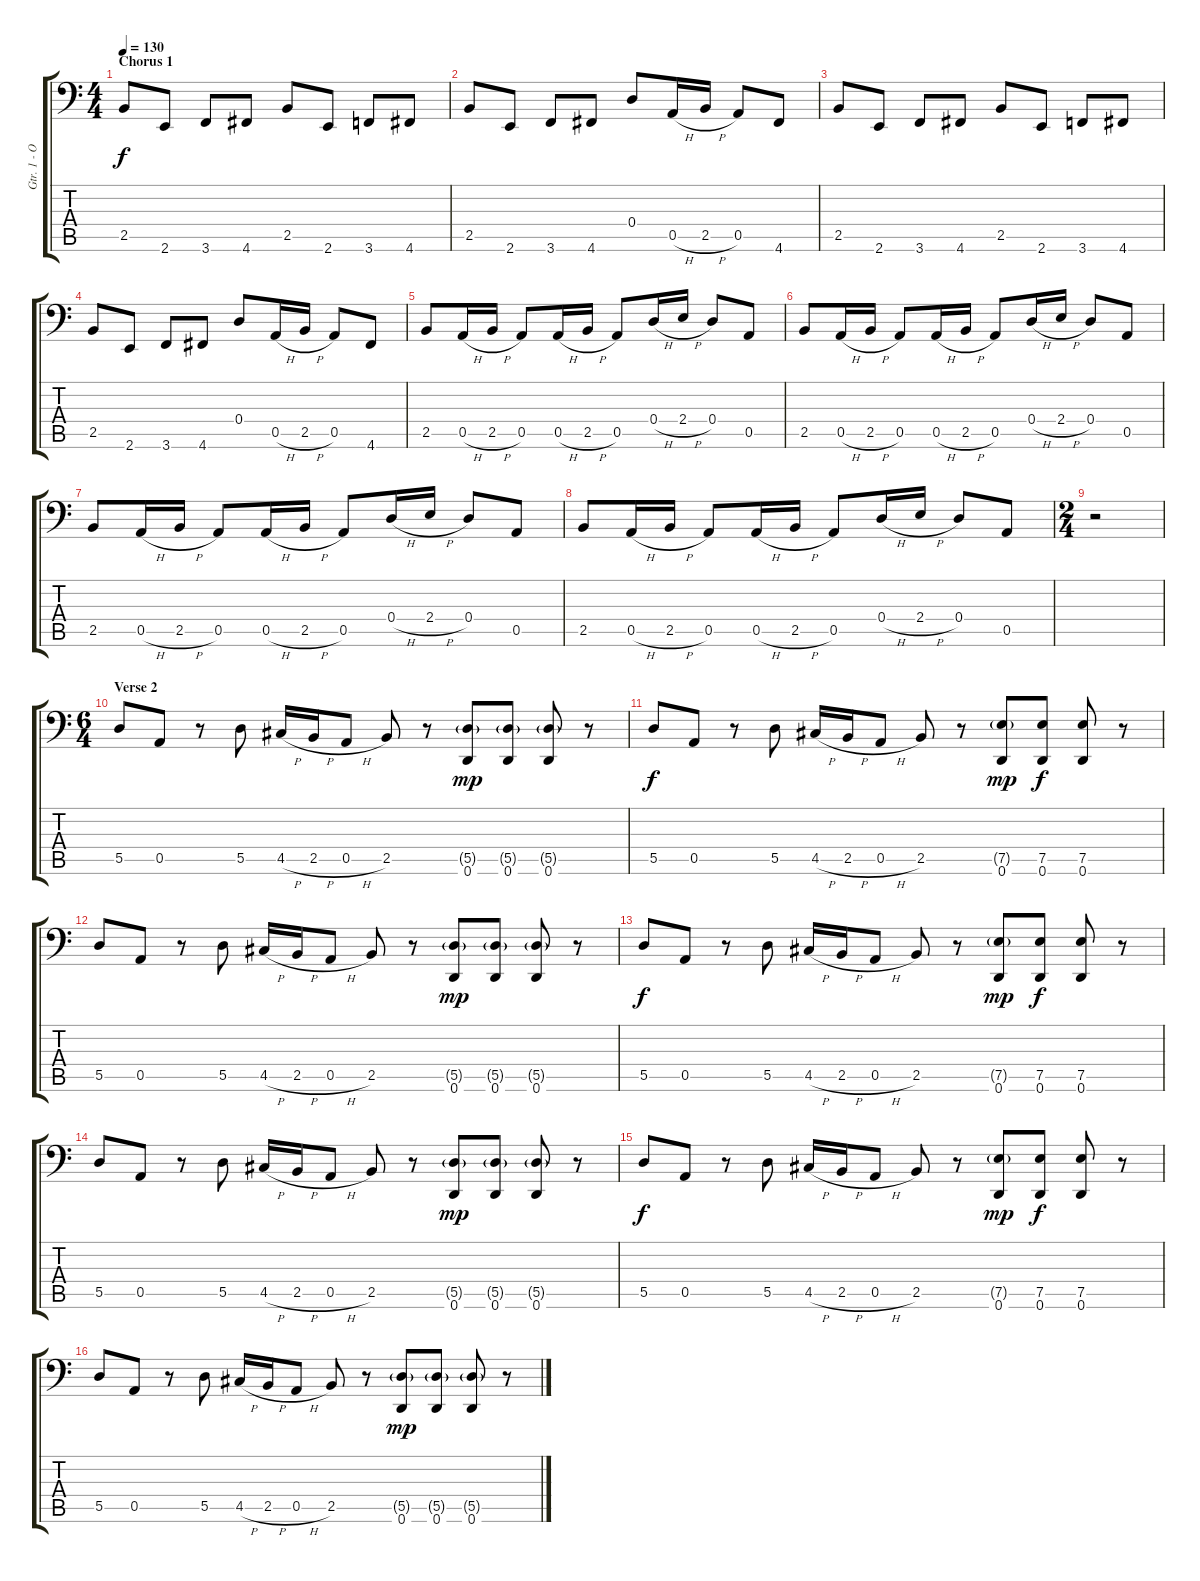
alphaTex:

\track ("Gtr. 1 - Overdub" "Gtr. 1 - O") {instrument overdrivenguitar}
\staff {score tabs}
\tuning (E3 B2 G2 D2 A1 D1) {hide}
\ts (4 4)
\section ("" "Chorus 1")
\tempo 130
\clef f4
\ks c
2.5.8{dy f} 2.6.8 3.6.8 4.6.8 2.5.8 2.6.8 3.6.8 4.6.8 |
2.5.8 2.6.8 3.6.8 4.6.8 0.4.8 0.5{h}.16 2.5{h}.16 0.5.8 4.6.8 |
2.5.8 2.6.8 3.6.8 4.6.8 2.5.8 2.6.8 3.6.8 4.6.8 |
2.5.8 2.6.8 3.6.8 4.6.8 0.4.8 0.5{h}.16 2.5{h}.16 0.5.8 4.6.8 |
2.5.8 0.5{h}.16 2.5{h}.16 0.5.8 0.5{h}.16 2.5{h}.16 0.5.8 0.4{h}.16 2.4{h}.16 0.4.8 0.5.8 |
2.5.8 0.5{h}.16 2.5{h}.16 0.5.8 0.5{h}.16 2.5{h}.16 0.5.8 0.4{h}.16 2.4{h}.16 0.4.8 0.5.8 |
2.5.8 0.5{h}.16 2.5{h}.16 0.5.8 0.5{h}.16 2.5{h}.16 0.5.8 0.4{h}.16 2.4{h}.16 0.4.8 0.5.8 |
2.5.8 0.5{h}.16 2.5{h}.16 0.5.8 0.5{h}.16 2.5{h}.16 0.5.8 0.4{h}.16 2.4{h}.16 0.4.8 0.5.8 |
\ts (2 4)
r.2 |
\ts (6 4)
\section ("" "Verse 2")
5.5.8 0.5.8 r.8 5.5.8 4.5{h}.16 2.5{h}.16 0.5{h}.8 2.5.8 r.8 (5.5{g} 0.6).8{dy mp} (5.5{g} 0.6).8 (5.5{g} 0.6).8 r.8 |
5.5.8{dy f} 0.5.8 r.8 5.5.8 4.5{h}.16 2.5{h}.16 0.5{h}.8 2.5.8 r.8 (7.5{g} 0.6).8{dy mp} (7.5 0.6).8{dy f} (7.5 0.6).8 r.8 |
5.5.8 0.5.8 r.8 5.5.8 4.5{h}.16 2.5{h}.16 0.5{h}.8 2.5.8 r.8 (5.5{g} 0.6).8{dy mp} (5.5{g} 0.6).8 (5.5{g} 0.6).8 r.8 |
5.5.8{dy f} 0.5.8 r.8 5.5.8 4.5{h}.16 2.5{h}.16 0.5{h}.8 2.5.8 r.8 (7.5{g} 0.6).8{dy mp} (7.5 0.6).8{dy f} (7.5 0.6).8 r.8 |
5.5.8 0.5.8 r.8 5.5.8 4.5{h}.16 2.5{h}.16 0.5{h}.8 2.5.8 r.8 (5.5{g} 0.6).8{dy mp} (5.5{g} 0.6).8 (5.5{g} 0.6).8 r.8 |
5.5.8{dy f} 0.5.8 r.8 5.5.8 4.5{h}.16 2.5{h}.16 0.5{h}.8 2.5.8 r.8 (7.5{g} 0.6).8{dy mp} (7.5 0.6).8{dy f} (7.5 0.6).8 r.8 |
5.5.8 0.5.8 r.8 5.5.8 4.5{h}.16 2.5{h}.16 0.5{h}.8 2.5.8 r.8 (5.5{g} 0.6).8{dy mp} (5.5{g} 0.6).8 (5.5{g} 0.6).8 r.8
